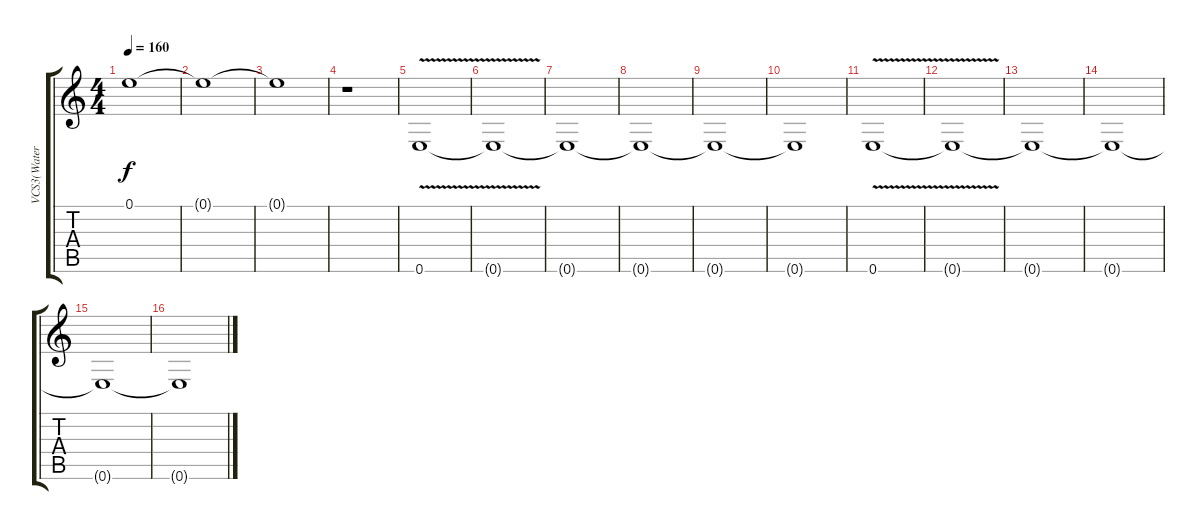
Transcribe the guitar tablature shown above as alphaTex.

\track ("VCS3(Waters)" "VCS3(Water") {instrument electricbassfinger}
\staff {score tabs}
\tuning (E4 B3 G3 D3 A2 E2) {hide}
\ts (4 4)
\tempo 160
\clef g2
\ks c
0.1{t}.1{dy f} |
0.1{t}.1 |
0.1{t}.1 |
r.1 |
0.6{v}.1{instrument contrabass} |
0.6{t}.1 |
0.6{t}.1 |
0.6{t}.1 |
0.6{t}.1 |
0.6{t}.1 |
0.6{v}.1 |
0.6{t}.1 |
0.6{t}.1 |
0.6{t}.1 |
0.6{t}.1 |
0.6{t}.1
